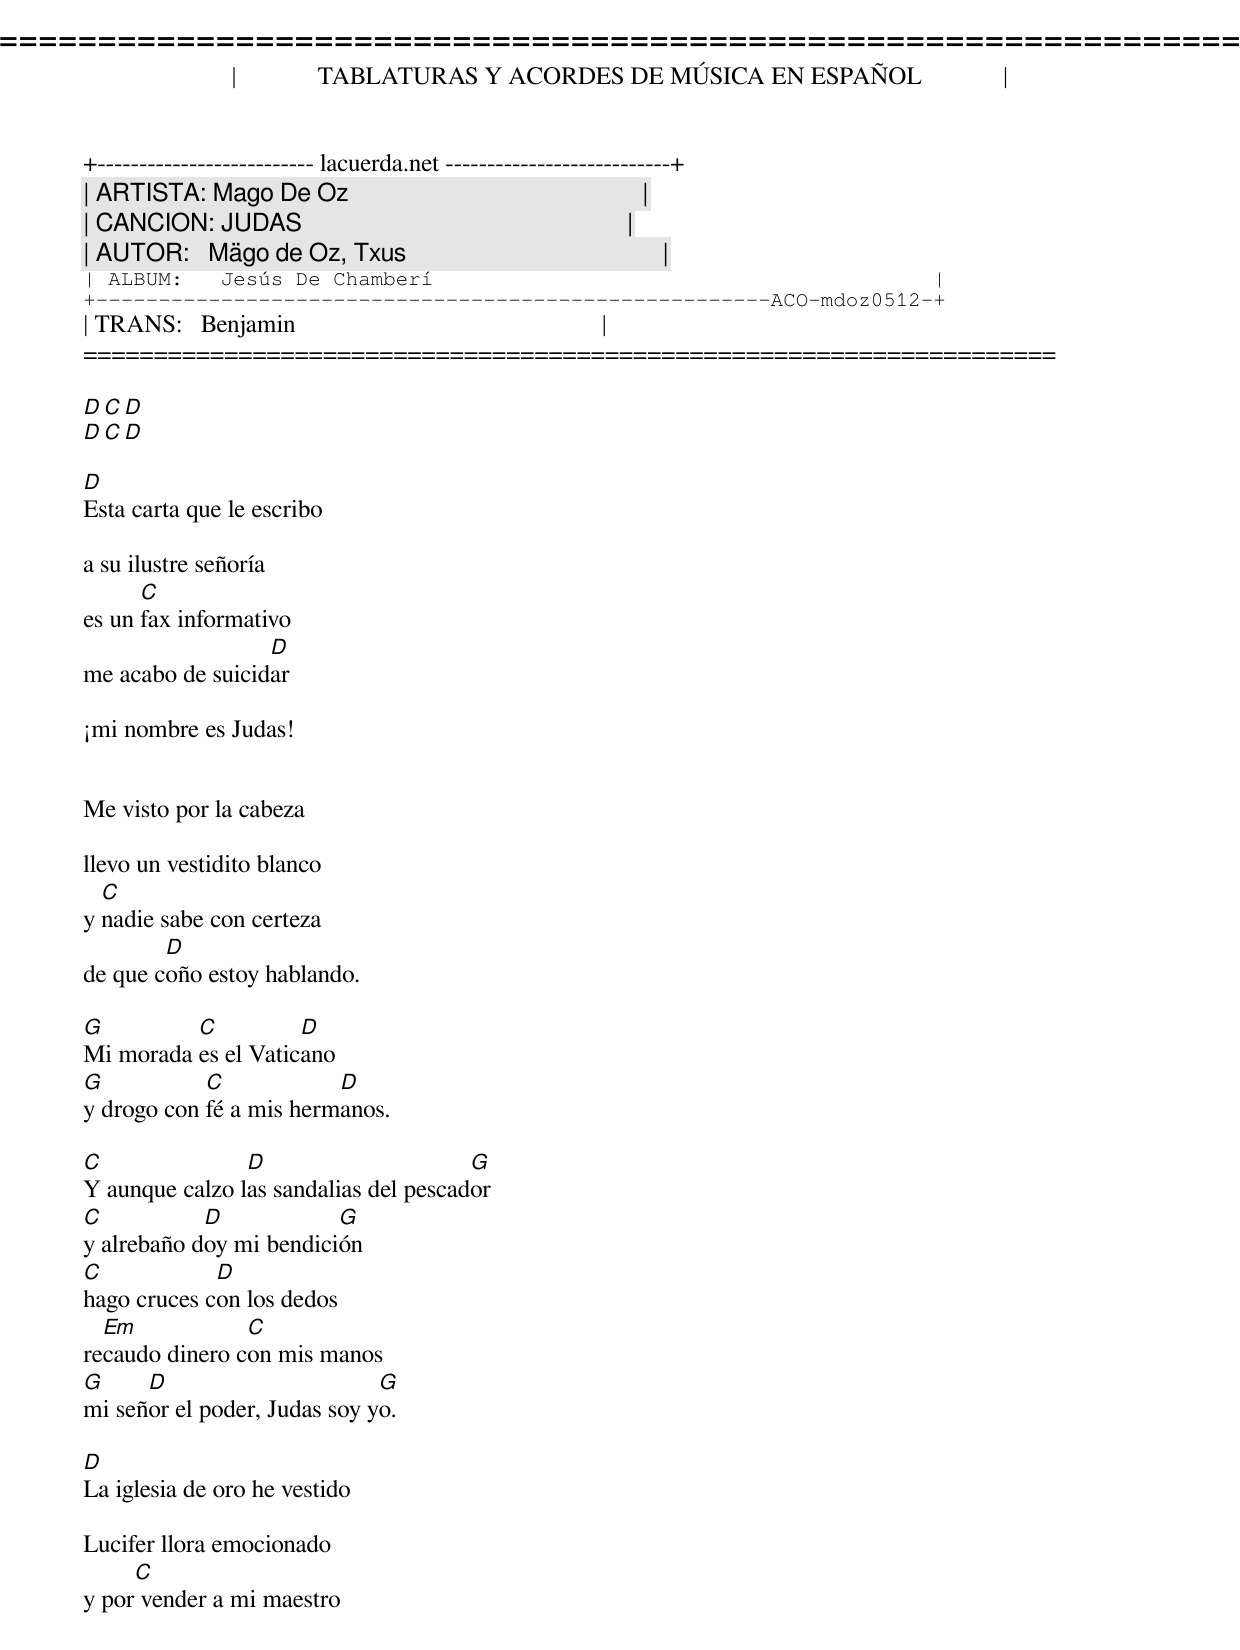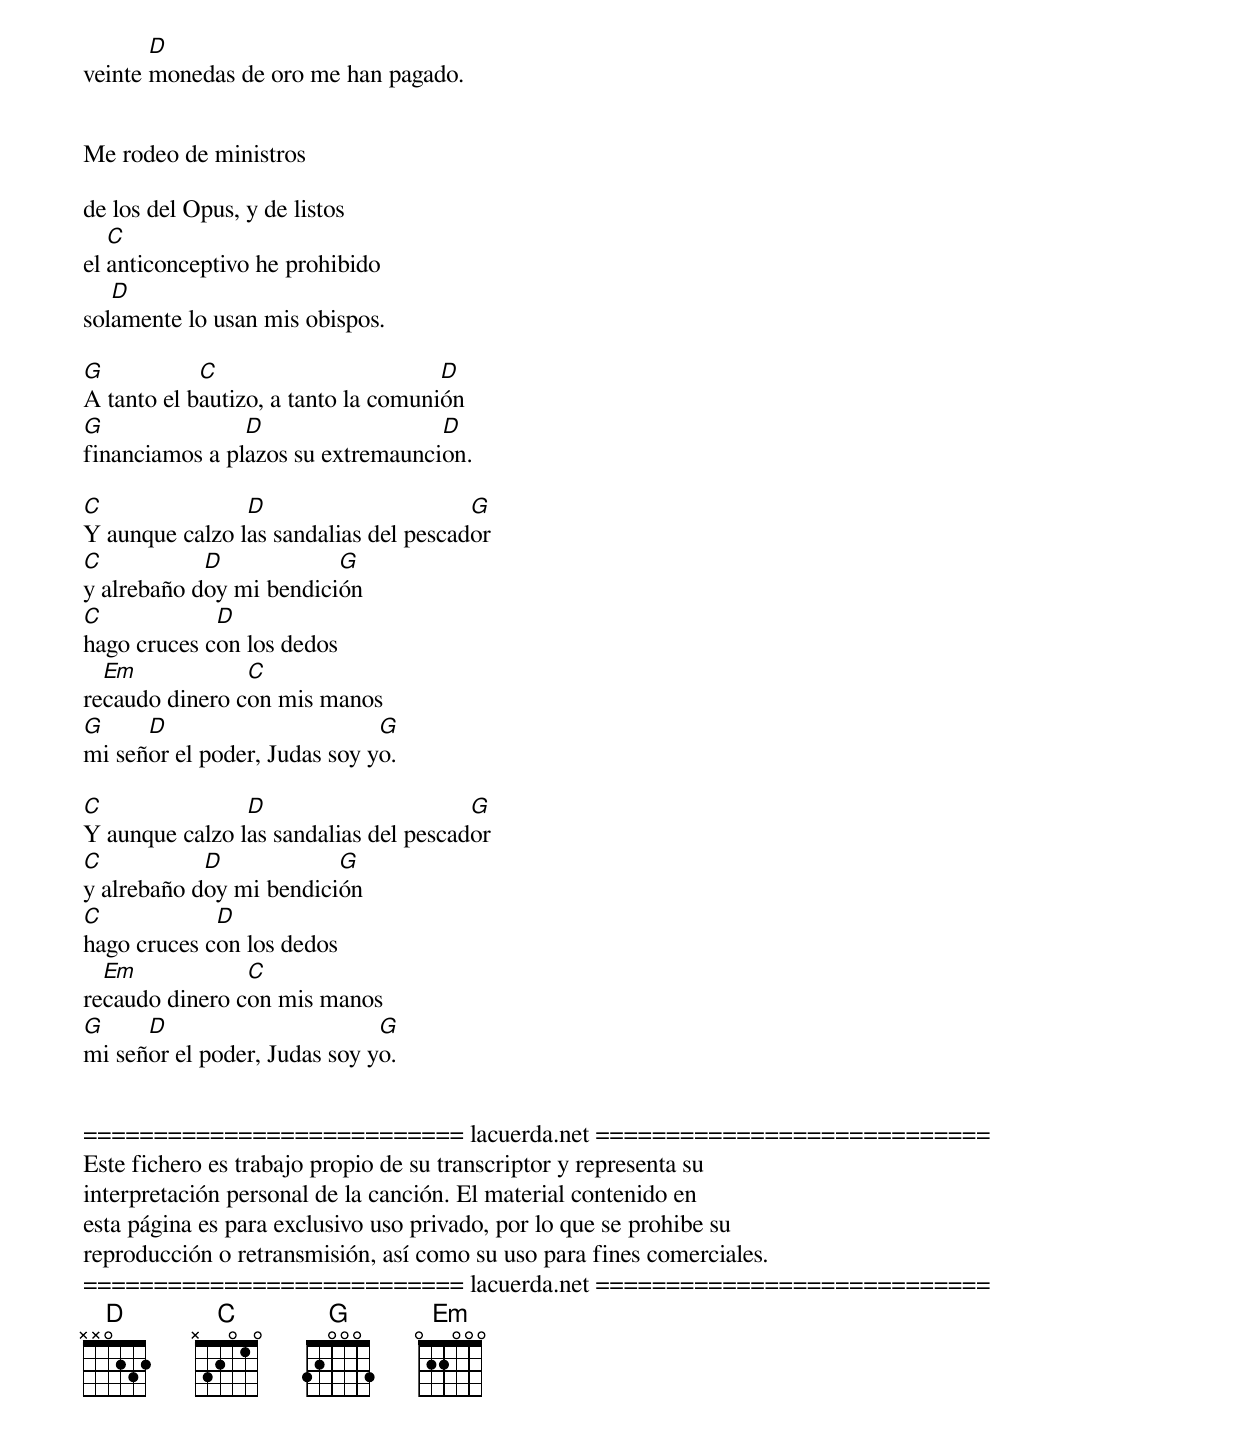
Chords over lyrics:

=====================================================================
|             TABLATURAS Y ACORDES DE MÚSICA EN ESPAÑOL             |
+-------------------------- lacuerda.net ---------------------------+
| ARTISTA: Mago De Oz                                               |
| CANCION: JUDAS                                                    |
| AUTOR:   Mägo de Oz, Txus                                         |
| ALBUM:   Jesús De Chamberí                                        |
+------------------------------------------------------ACO-mdoz0512-+
| TRANS:   Benjamin                                                 |
=====================================================================

D  C  D
D  C  D

D
Esta carta que le escribo

a su ilustre señoría
      C
es un fax informativo
                  D
me acabo de suicidar

¡mi nombre es Judas!


Me visto por la cabeza

llevo un vestidito blanco
  C
y nadie sabe con certeza
        D
de que coño estoy hablando.

G         C          D
Mi morada es el Vaticano
G           C            D
y drogo con fé a mis hermanos.

C               D                      G
Y aunque calzo las sandalias del pescador
C           D            G
y alrebaño doy mi bendición
C            D
hago cruces con los dedos
  Em            C
recaudo dinero con mis manos
G     D                       G
mi señor el poder, Judas soy yo.

D
La iglesia de oro he vestido

Lucifer llora emocionado
     C
y por vender a mi maestro
       D
veinte monedas de oro me han pagado.


Me rodeo de ministros

de los del Opus, y de listos
   C
el anticonceptivo he prohibido
   D
solamente lo usan mis obispos.

G           C                        D
A tanto el bautizo, a tanto la comunión
G               D                  D
financiamos a plazos su extremauncion.

C               D                      G
Y aunque calzo las sandalias del pescador
C           D            G
y alrebaño doy mi bendición
C            D
hago cruces con los dedos
  Em            C
recaudo dinero con mis manos
G     D                       G
mi señor el poder, Judas soy yo.

C               D                      G
Y aunque calzo las sandalias del pescador
C           D            G
y alrebaño doy mi bendición
C            D
hago cruces con los dedos
  Em            C
recaudo dinero con mis manos
G     D                       G
mi señor el poder, Judas soy yo.


=========================== lacuerda.net ============================
Este fichero es trabajo propio de su transcriptor y representa su
interpretación personal de la canción. El material contenido en
esta página es para exclusivo uso privado, por lo que se prohibe su
reproducción o retransmisión, así como su uso para fines comerciales.
=========================== lacuerda.net ============================
